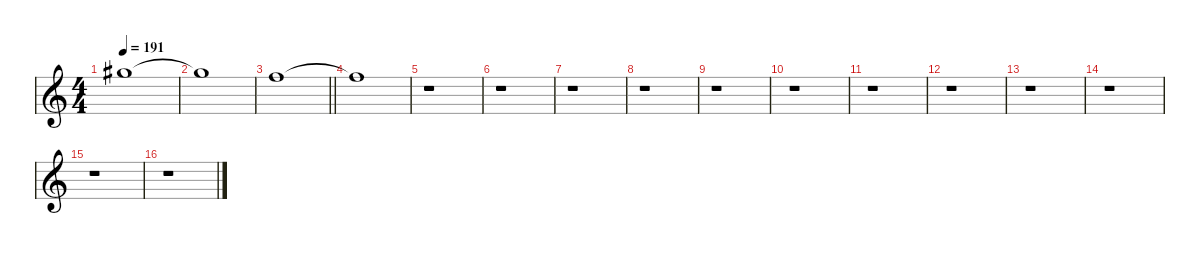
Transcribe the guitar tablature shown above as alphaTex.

\defaultSystemsLayout 4
\hideDynamics
\bracketExtendMode nobrackets
\singleTrackTrackNamePolicy hidden
\multiTrackTrackNamePolicy hidden
\firstSystemTrackNameMode fullname
\firstSystemTrackNameOrientation horizontal
\otherSystemsTrackNameOrientation horizontal
\track ("Nanotron" "vln.") {instrument stringensemble1}
\staff {score}
\tuning (E4 B3 G3 D3 A2 E2 B1)
\ts (4 4)
\tempo 191
\clef g2
\ks c
16.1{t acc #}.1{dy f beam Down} |
16.1{t acc #}.1{beam Down} |
\barLineRight lightlight
13.1.1{beam Down} |
13.1{t}.1{beam Down} |
r.1{beam Down} |
r.1{beam Down} |
r.1{beam Down} |
r.1{beam Down} |
r.1{beam Down} |
r.1{beam Down} |
r.1{beam Down} |
r.1{beam Down} |
r.1{beam Down} |
r.1{beam Down} |
r.1{beam Down} |
r.1{beam Down}
